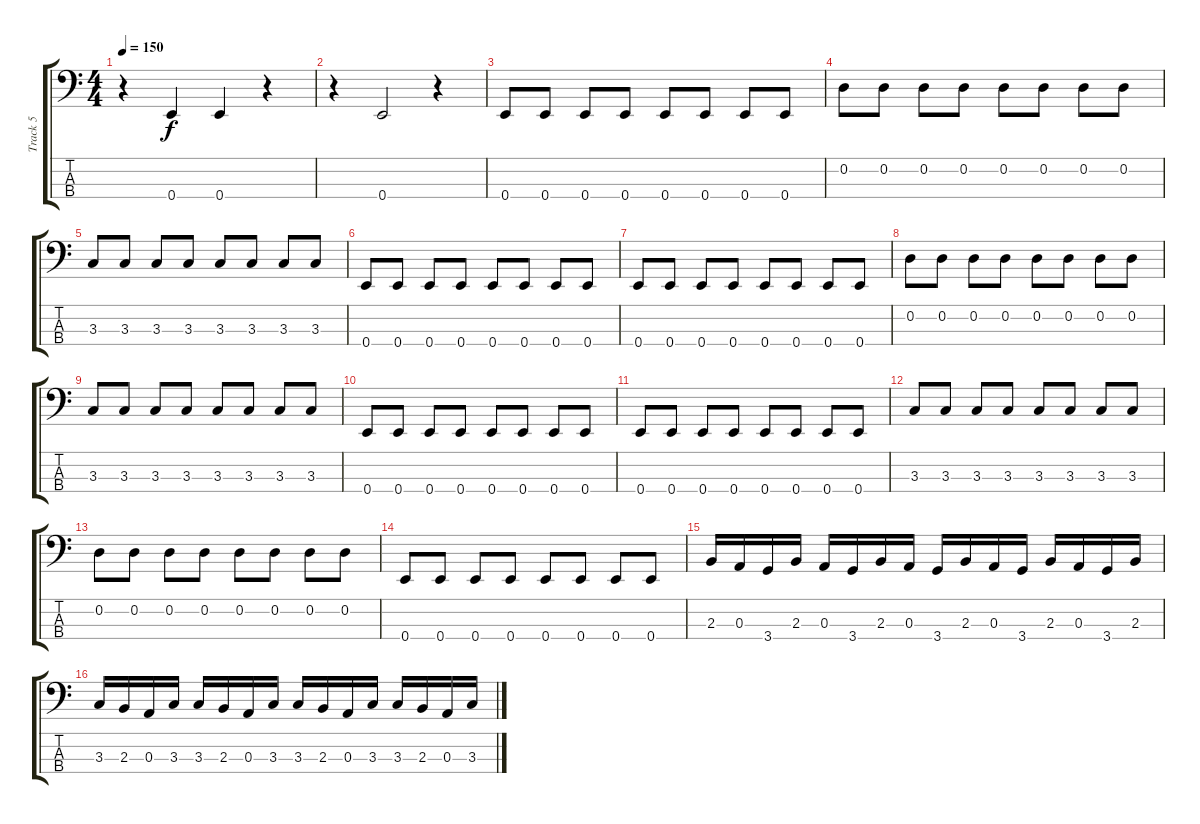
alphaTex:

\track ("Track 5" "Track 5") {instrument electricbassfinger}
\staff {score tabs}
\tuning (G2 D2 A1 E1) {hide}
\ts (4 4)
\tempo 150
\clef f4
\ks c
r.4{dy f} 0.4.4 0.4.4 r.4 |
r.4 0.4.2 r.4 |
0.4.8 0.4.8 0.4.8 0.4.8 0.4.8 0.4.8 0.4.8 0.4.8 |
0.2.8 0.2.8 0.2.8 0.2.8 0.2.8 0.2.8 0.2.8 0.2.8 |
3.3.8 3.3.8 3.3.8 3.3.8 3.3.8 3.3.8 3.3.8 3.3.8 |
0.4.8 0.4.8 0.4.8 0.4.8 0.4.8 0.4.8 0.4.8 0.4.8 |
0.4.8 0.4.8 0.4.8 0.4.8 0.4.8 0.4.8 0.4.8 0.4.8 |
0.2.8 0.2.8 0.2.8 0.2.8 0.2.8 0.2.8 0.2.8 0.2.8 |
3.3.8 3.3.8 3.3.8 3.3.8 3.3.8 3.3.8 3.3.8 3.3.8 |
0.4.8 0.4.8 0.4.8 0.4.8 0.4.8 0.4.8 0.4.8 0.4.8 |
0.4.8 0.4.8 0.4.8 0.4.8 0.4.8 0.4.8 0.4.8 0.4.8 |
3.3.8 3.3.8 3.3.8 3.3.8 3.3.8 3.3.8 3.3.8 3.3.8 |
0.2.8 0.2.8 0.2.8 0.2.8 0.2.8 0.2.8 0.2.8 0.2.8 |
0.4.8 0.4.8 0.4.8 0.4.8 0.4.8 0.4.8 0.4.8 0.4.8 |
2.3.16 0.3.16 3.4.16 2.3.16 0.3.16 3.4.16 2.3.16 0.3.16 3.4.16 2.3.16 0.3.16 3.4.16 2.3.16 0.3.16 3.4.16 2.3.16 |
3.3.16 2.3.16 0.3.16 3.3.16 3.3.16 2.3.16 0.3.16 3.3.16 3.3.16 2.3.16 0.3.16 3.3.16 3.3.16 2.3.16 0.3.16 3.3.16
